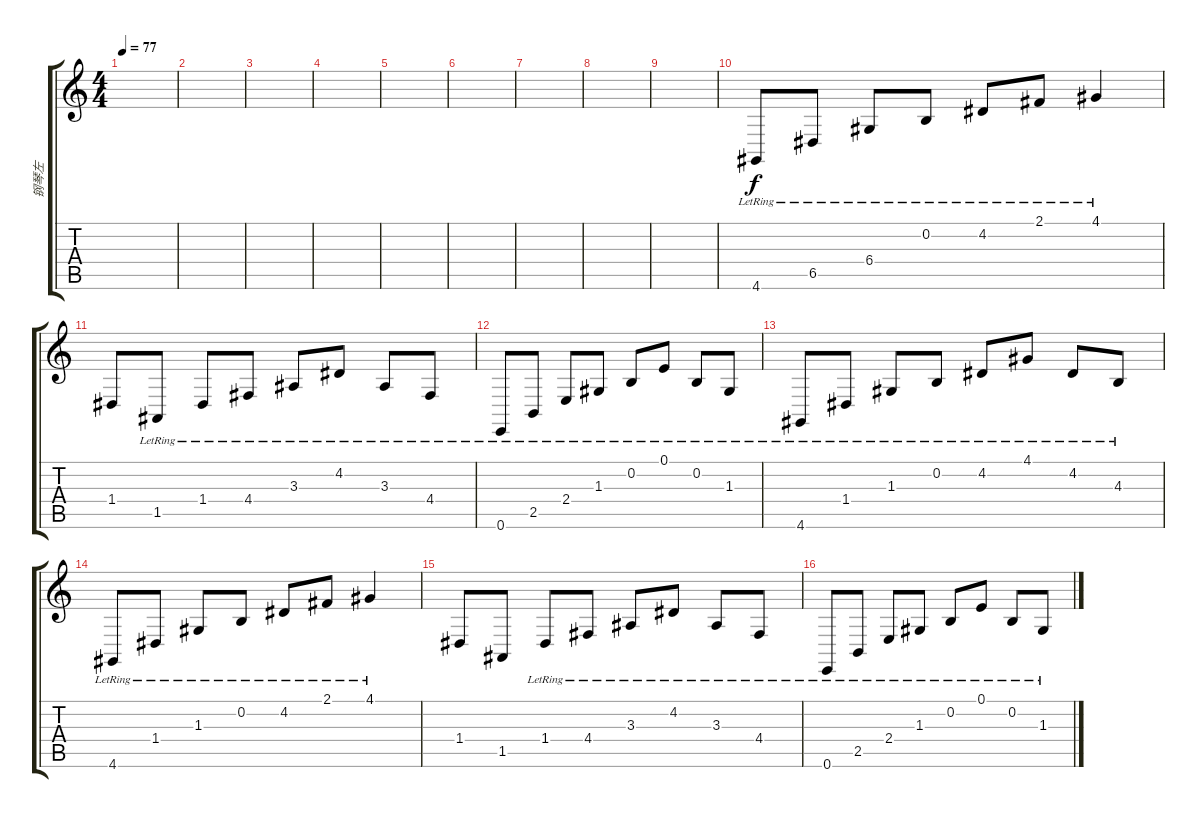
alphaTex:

\track ("钢琴左" "钢琴左") {instrument acousticgrandpiano}
\staff {score tabs}
\tuning (E4 B3 G3 D3 A2 E2) {hide}
\ts (4 4)
\tempo 77
\clef g2
\ks c
|
|
|
|
|
|
|
|
|
4.6{lr}.8 6.5{lr}.8 6.4{lr}.8 0.2{lr}.8 4.2{lr}.8 2.1{lr}.8 4.1{lr}.4 |
1.4.8 1.5{lr}.8 1.4{lr}.8 4.4{lr}.8 3.3{lr}.8 4.2{lr}.8 3.3{lr}.8 4.4{lr}.8 |
0.6{lr}.8 2.5{lr}.8 2.4{lr}.8 1.3{lr}.8 0.2{lr}.8 0.1{lr}.8 0.2{lr}.8 1.3{lr}.8 |
4.6{lr}.8 1.4{lr}.8 1.3{lr}.8 0.2{lr}.8 4.2{lr}.8 4.1{lr}.8 4.2{lr}.8 4.3{lr}.8 |
4.6{lr}.8 1.4{lr}.8 1.3{lr}.8 0.2{lr}.8 4.2{lr}.8 2.1{lr}.8 4.1{lr}.4 |
1.4.8 1.5.8 1.4{lr}.8 4.4{lr}.8 3.3{lr}.8 4.2{lr}.8 3.3{lr}.8 4.4{lr}.8 |
0.6{lr}.8 2.5{lr}.8 2.4{lr}.8 1.3{lr}.8 0.2{lr}.8 0.1{lr}.8 0.2{lr}.8 1.3{lr}.8
